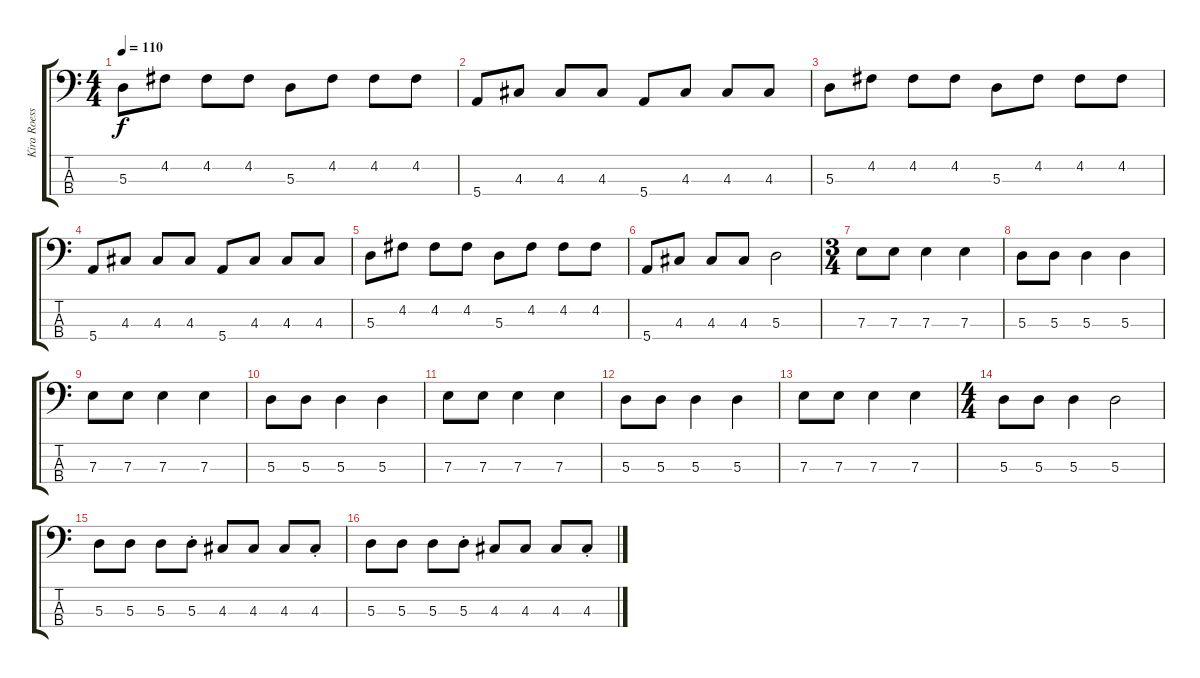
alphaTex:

\track ("Kira Roessler - Bass" "Kira Roess") {instrument electricbassfinger}
\staff {score tabs}
\tuning (G2 D2 A1 E1) {hide}
\ts (4 4)
\tempo 110
\clef f4
\ks c
5.3.8{dy f} 4.2.8 4.2.8 4.2.8 5.3.8 4.2.8 4.2.8 4.2.8 |
5.4.8 4.3.8 4.3.8 4.3.8 5.4.8 4.3.8 4.3.8 4.3.8 |
5.3.8 4.2.8 4.2.8 4.2.8 5.3.8 4.2.8 4.2.8 4.2.8 |
5.4.8 4.3.8 4.3.8 4.3.8 5.4.8 4.3.8 4.3.8 4.3.8 |
5.3.8 4.2.8 4.2.8 4.2.8 5.3.8 4.2.8 4.2.8 4.2.8 |
5.4.8 4.3.8 4.3.8 4.3.8 5.3.2 |
\ts (3 4)
7.3.8 7.3.8 7.3.4 7.3.4 |
5.3.8 5.3.8 5.3.4 5.3.4 |
7.3.8 7.3.8 7.3.4 7.3.4 |
5.3.8 5.3.8 5.3.4 5.3.4 |
7.3.8 7.3.8 7.3.4 7.3.4 |
5.3.8 5.3.8 5.3.4 5.3.4 |
7.3.8 7.3.8 7.3.4 7.3.4 |
\ts (4 4)
5.3.8 5.3.8 5.3.4 5.3.2 |
5.3.8 5.3.8 5.3.8 5.3{st}.8 4.3.8 4.3.8 4.3.8 4.3{st}.8 |
5.3.8 5.3.8 5.3.8 5.3{st}.8 4.3.8 4.3.8 4.3.8 4.3{st}.8
